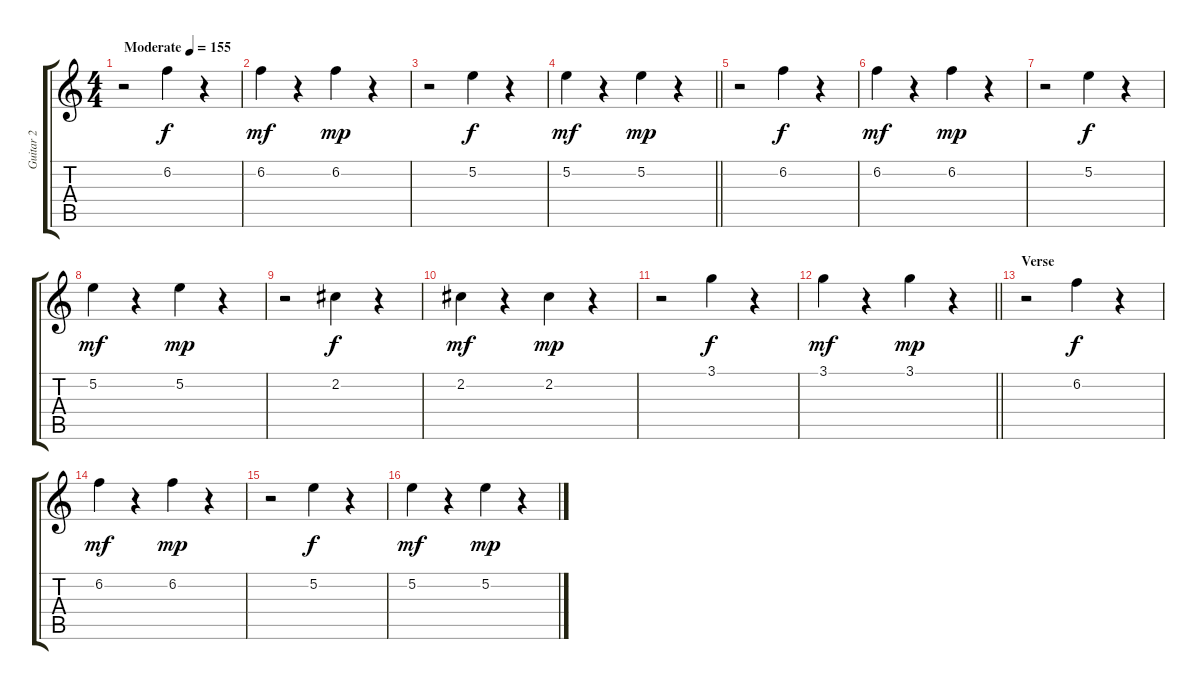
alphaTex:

\track ("Guitar 2" "Guitar 2") {instrument overdrivenguitar}
\staff {score tabs}
\tuning (E4 B3 G3 D3 A2 E2) {hide}
\ts (4 4)
\tempo (155 "Moderate")
\clef g2
\ks c
r.2{dy f instrument overdrivenguitar} 6.2.4 r.4 |
6.2.4{dy mf} r.4 6.2.4{dy mp} r.4 |
r.2 5.2.4{dy f} r.4 |
\barLineRight lightlight
5.2.4{dy mf} r.4 5.2.4{dy mp} r.4 |
r.2 6.2.4{dy f} r.4 |
6.2.4{dy mf} r.4 6.2.4{dy mp} r.4 |
r.2 5.2.4{dy f} r.4 |
5.2.4{dy mf} r.4 5.2.4{dy mp} r.4 |
r.2 2.2.4{dy f} r.4 |
2.2.4{dy mf} r.4 2.2.4{dy mp} r.4 |
r.2 3.1.4{dy f} r.4 |
\barLineRight lightlight
3.1.4{dy mf} r.4 3.1.4{dy mp} r.4 |
\section ("" "Verse")
r.2 6.2.4{dy f} r.4 |
6.2.4{dy mf} r.4 6.2.4{dy mp} r.4 |
r.2 5.2.4{dy f} r.4 |
5.2.4{dy mf} r.4 5.2.4{dy mp} r.4
